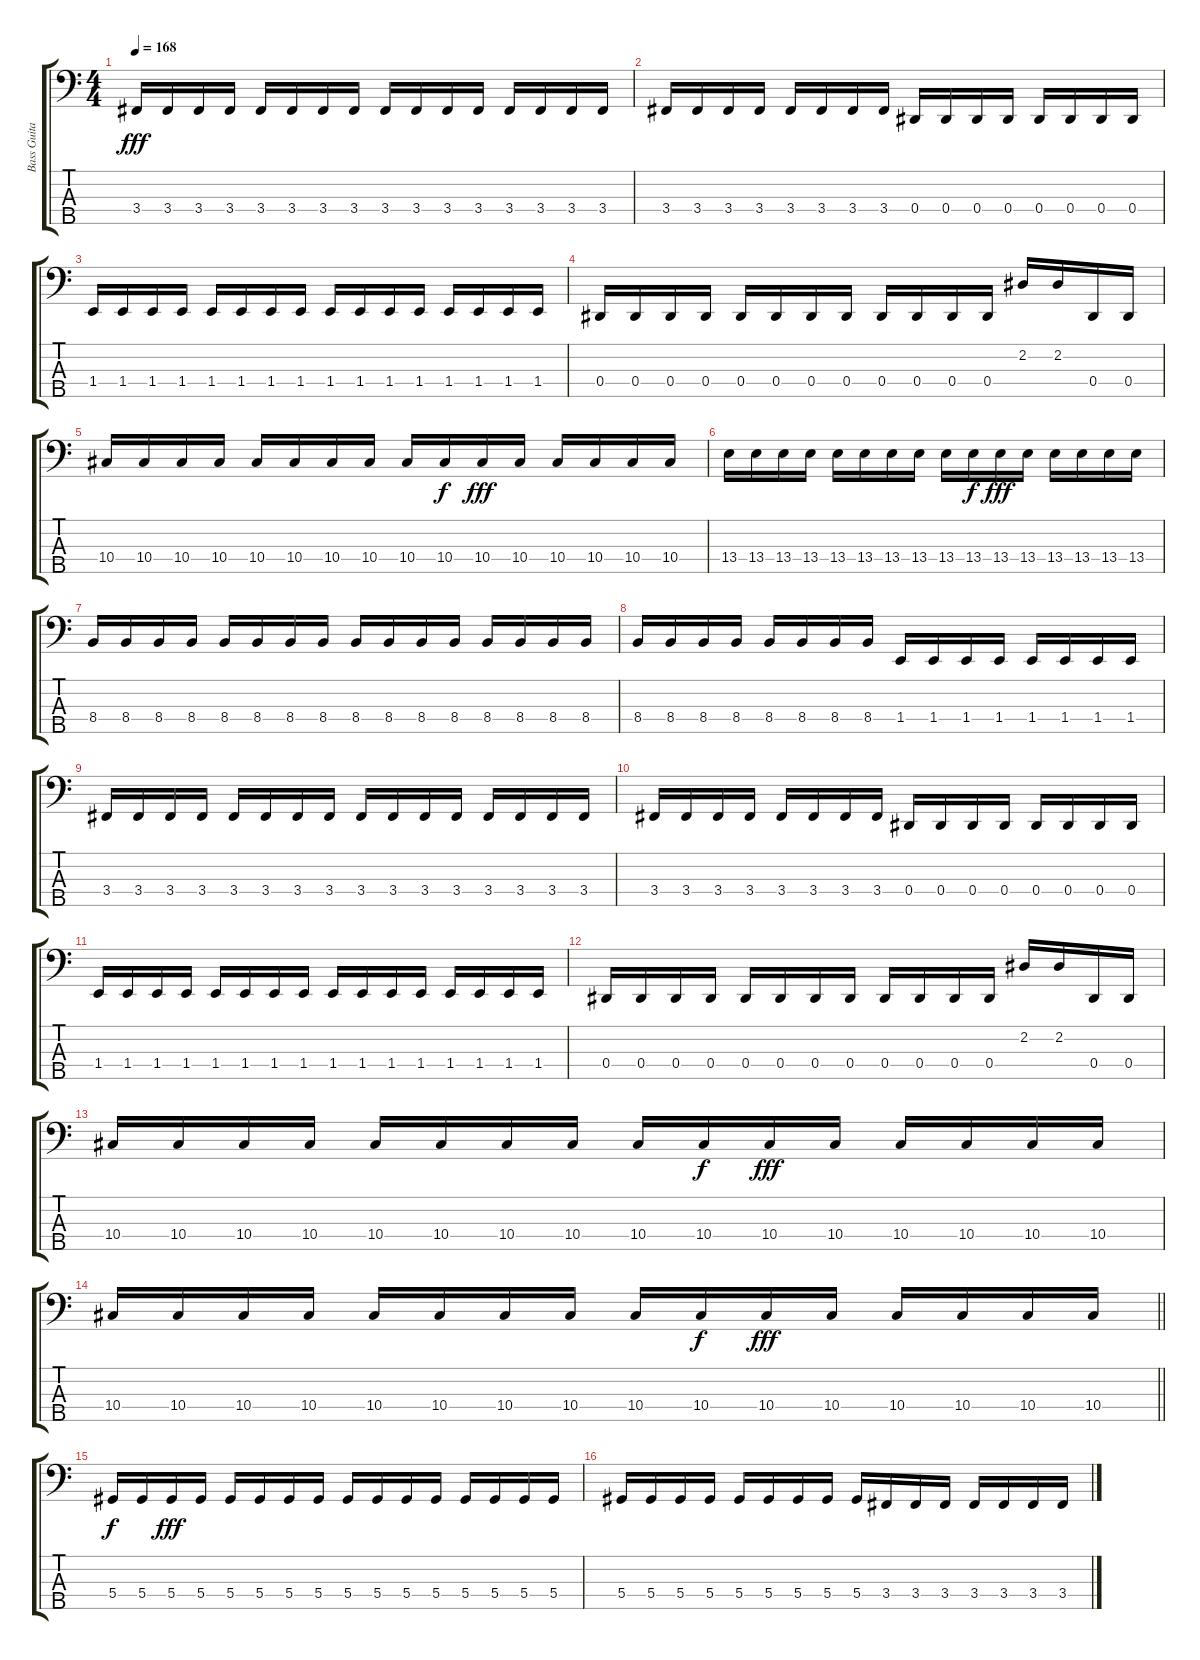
\track ("Bass Guitar" "Bass Guita") {instrument electricbassfinger}
\staff {score tabs}
\tuning (Gb2 Db2 Ab1 Eb1 Bb0) {hide}
\ts (4 4)
\tempo 168
\clef f4
\ks c
3.4.16{dy fff} 3.4.16 3.4.16 3.4.16 3.4.16 3.4.16 3.4.16 3.4.16 3.4.16 3.4.16 3.4.16 3.4.16 3.4.16 3.4.16 3.4.16 3.4.16 |
3.4.16 3.4.16 3.4.16 3.4.16 3.4.16 3.4.16 3.4.16 3.4.16 0.4.16 0.4.16 0.4.16 0.4.16 0.4.16 0.4.16 0.4.16 0.4.16 |
1.4.16 1.4.16 1.4.16 1.4.16 1.4.16 1.4.16 1.4.16 1.4.16 1.4.16 1.4.16 1.4.16 1.4.16 1.4.16 1.4.16 1.4.16 1.4.16 |
0.4.16 0.4.16 0.4.16 0.4.16 0.4.16 0.4.16 0.4.16 0.4.16 0.4.16 0.4.16 0.4.16 0.4.16 2.2.16 2.2.16 0.4.16 0.4.16 |
10.4.16 10.4.16 10.4.16 10.4.16 10.4.16 10.4.16 10.4.16 10.4.16 10.4.16 10.4.16{dy f} 10.4.16{dy fff} 10.4.16 10.4.16 10.4.16 10.4.16 10.4.16 |
13.4.16 13.4.16 13.4.16 13.4.16 13.4.16 13.4.16 13.4.16 13.4.16 13.4.16 13.4.16{dy f} 13.4.16{dy fff} 13.4.16 13.4.16 13.4.16 13.4.16 13.4.16 |
8.4.16 8.4.16 8.4.16 8.4.16 8.4.16 8.4.16 8.4.16 8.4.16 8.4.16 8.4.16 8.4.16 8.4.16 8.4.16 8.4.16 8.4.16 8.4.16 |
8.4.16 8.4.16 8.4.16 8.4.16 8.4.16 8.4.16 8.4.16 8.4.16 1.4.16 1.4.16 1.4.16 1.4.16 1.4.16 1.4.16 1.4.16 1.4.16 |
3.4.16 3.4.16 3.4.16 3.4.16 3.4.16 3.4.16 3.4.16 3.4.16 3.4.16 3.4.16 3.4.16 3.4.16 3.4.16 3.4.16 3.4.16 3.4.16 |
3.4.16 3.4.16 3.4.16 3.4.16 3.4.16 3.4.16 3.4.16 3.4.16 0.4.16 0.4.16 0.4.16 0.4.16 0.4.16 0.4.16 0.4.16 0.4.16 |
1.4.16 1.4.16 1.4.16 1.4.16 1.4.16 1.4.16 1.4.16 1.4.16 1.4.16 1.4.16 1.4.16 1.4.16 1.4.16 1.4.16 1.4.16 1.4.16 |
0.4.16 0.4.16 0.4.16 0.4.16 0.4.16 0.4.16 0.4.16 0.4.16 0.4.16 0.4.16 0.4.16 0.4.16 2.2.16 2.2.16 0.4.16 0.4.16 |
10.4.16 10.4.16 10.4.16 10.4.16 10.4.16 10.4.16 10.4.16 10.4.16 10.4.16 10.4.16{dy f} 10.4.16{dy fff} 10.4.16 10.4.16 10.4.16 10.4.16 10.4.16 |
\barLineRight lightlight
10.4.16 10.4.16 10.4.16 10.4.16 10.4.16 10.4.16 10.4.16 10.4.16 10.4.16 10.4.16{dy f} 10.4.16{dy fff} 10.4.16 10.4.16 10.4.16 10.4.16 10.4.16 |
5.4.16{dy f instrument electricbassfinger} 5.4.16 5.4.16{dy fff} 5.4.16 5.4.16 5.4.16 5.4.16 5.4.16 5.4.16 5.4.16 5.4.16 5.4.16 5.4.16 5.4.16 5.4.16 5.4.16 |
5.4.16 5.4.16 5.4.16 5.4.16 5.4.16 5.4.16 5.4.16 5.4.16 5.4.16 3.4.16 3.4.16 3.4.16 3.4.16 3.4.16 3.4.16 3.4.16
